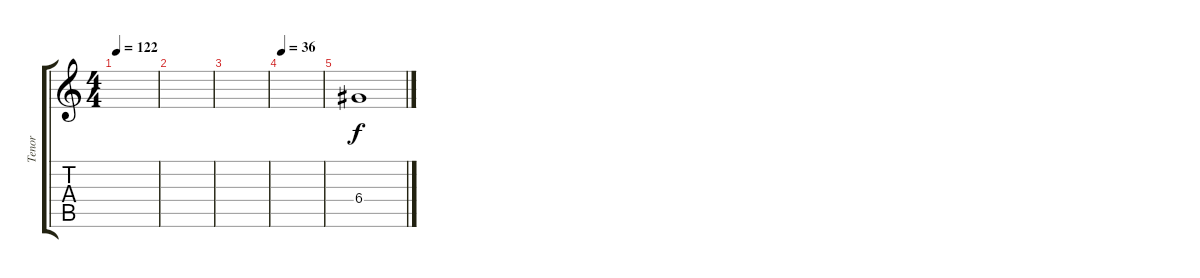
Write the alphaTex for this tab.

\track ("Tenor" "Tenor") {instrument electricguitarjazz}
\staff {score tabs}
\tuning (E4 B3 G3 D3 A2 E2) {hide}
\ts (4 4)
\tempo 122
\clef g2
\ks c
|
|
|
\tempo 36
|
6.4.1
